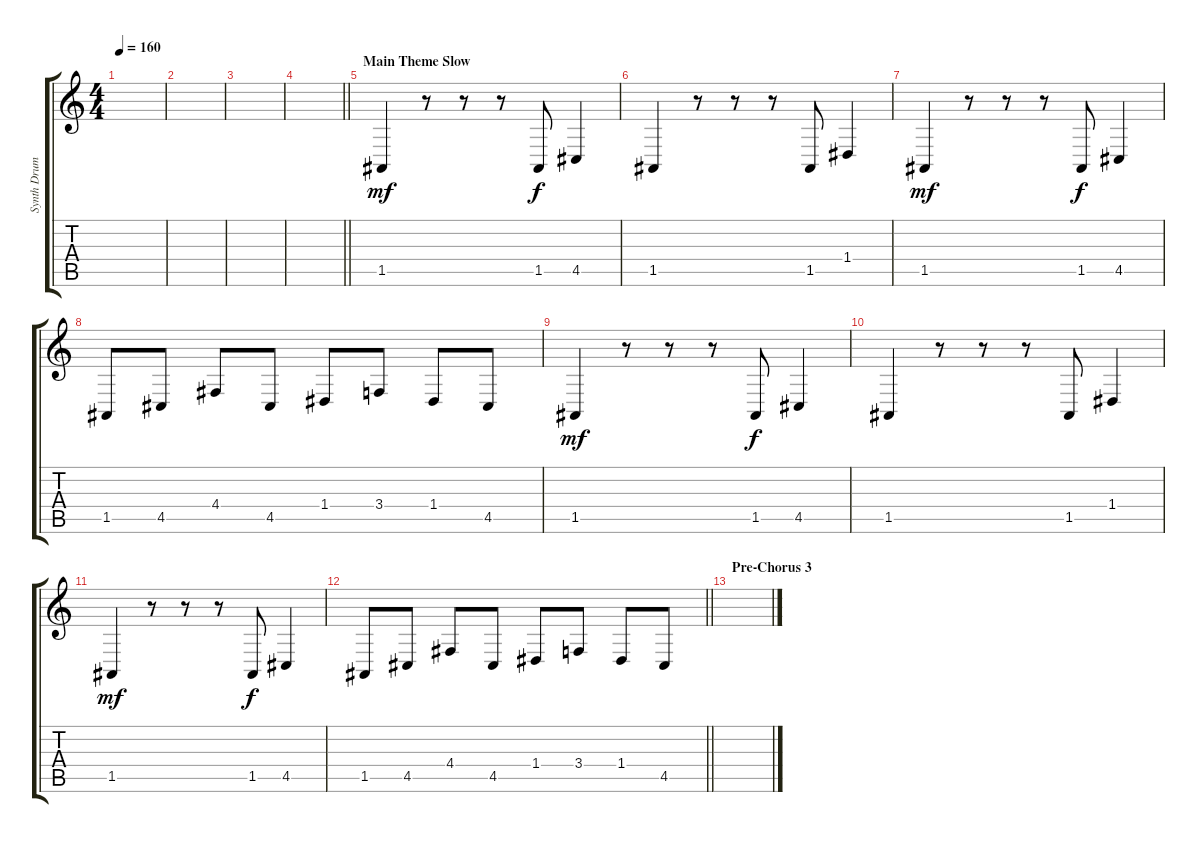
\track ("Synth Drums" "Synth Drum") {instrument synthdrum}
\staff {score tabs}
\tuning (E4 B3 G3 D3 A2 E2) {hide}
\ts (4 4)
\tempo 160
\clef g2
\ks c
|
|
|
\barLineRight lightlight
|
\section ("" "Main Theme Slow")
1.5.4{dy mf} r.8 r.8 r.8 1.5.8{dy f} 4.5.4 |
1.5.4 r.8 r.8 r.8 1.5.8 1.4.4 |
1.5.4{dy mf} r.8 r.8 r.8 1.5.8{dy f} 4.5.4 |
1.5.8 4.5.8 4.4.8 4.5.8 1.4.8 3.4.8 1.4.8 4.5.8 |
1.5.4{dy mf} r.8 r.8 r.8 1.5.8{dy f} 4.5.4 |
1.5.4 r.8 r.8 r.8 1.5.8 1.4.4 |
1.5.4{dy mf} r.8 r.8 r.8 1.5.8{dy f} 4.5.4 |
\barLineRight lightlight
1.5.8 4.5.8 4.4.8 4.5.8 1.4.8 3.4.8 1.4.8 4.5.8 |
\section ("" "Pre-Chorus 3")
